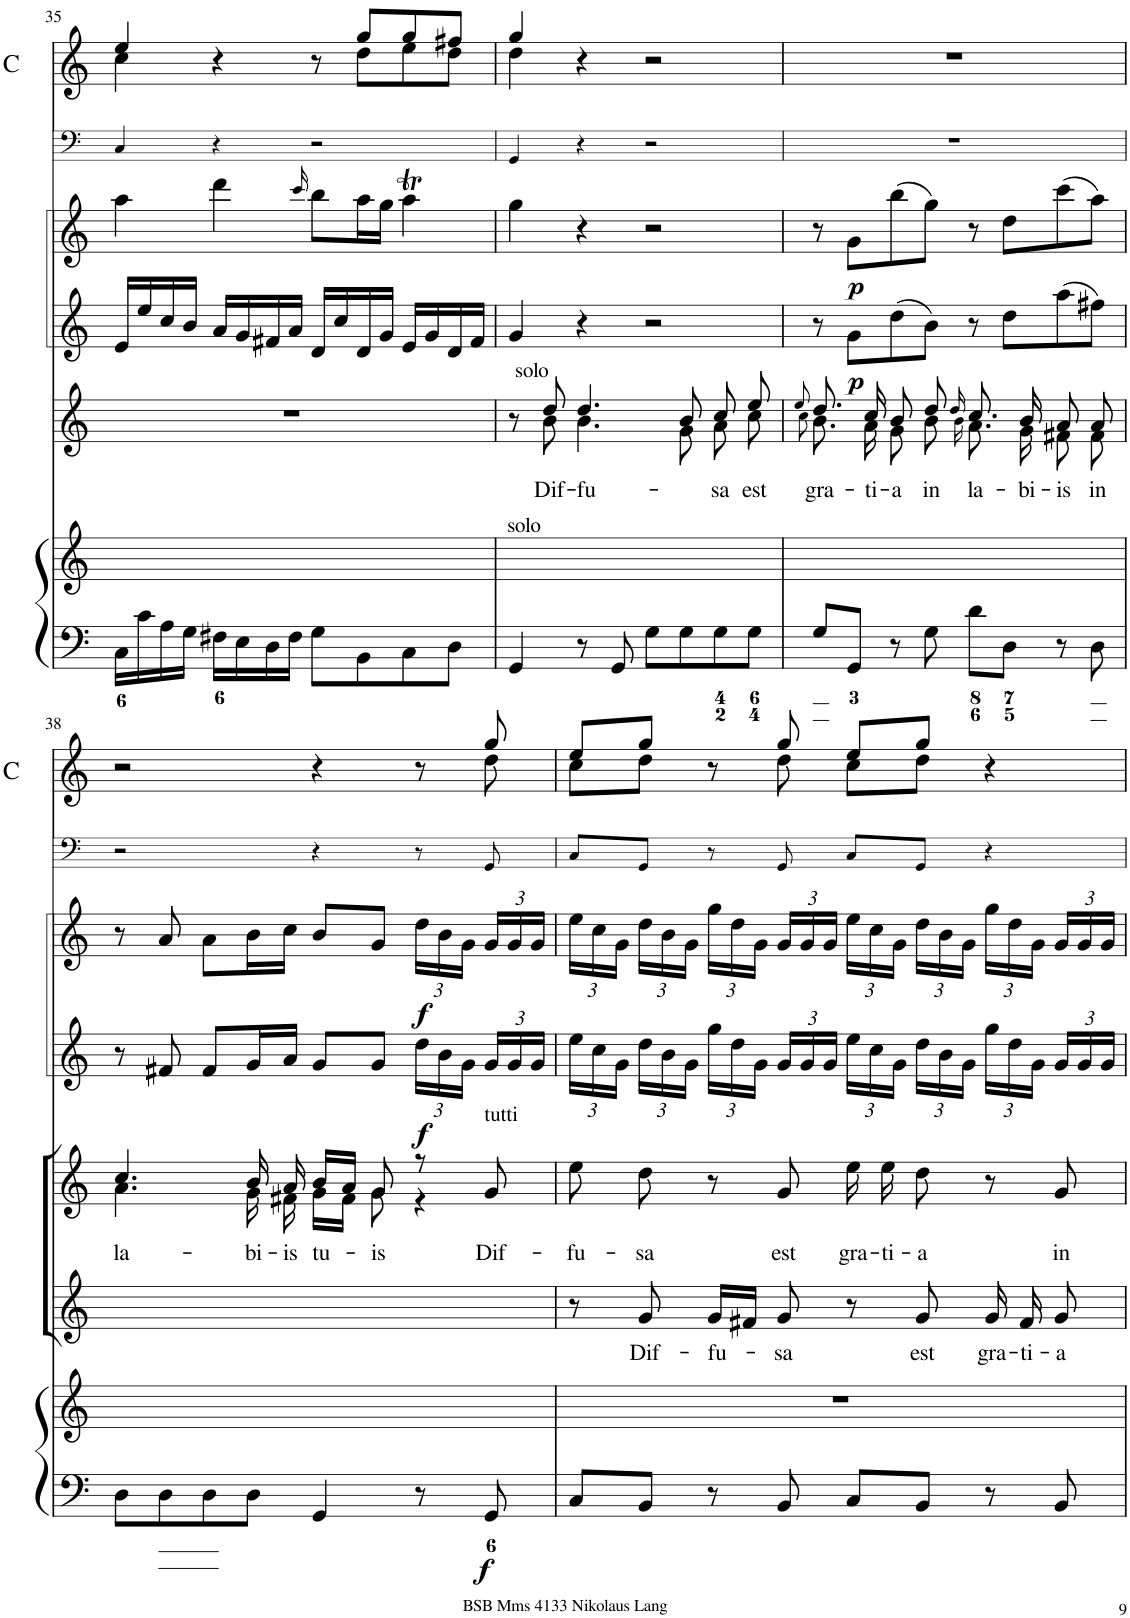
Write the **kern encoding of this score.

**kern	**dynam	**kern	**text	**kern	**text	**kern	**dynam	**kern	**dynam	**kern	**kern
*part7	*part7	*part6	*part6	*part5	*part5	*part4	*part4	*part3	*part3	*part2	*part1
*staff7	*staff7	*staff6	*staff6	*staff5	*staff5	*staff4	*staff4	*staff3	*staff3	*staff2	*staff1
*I"Organo	*	*I"Soprano 2	*	*I"Soprano 1	*	*I"Violino 2	*	*I"Violino 1	*	*I"Timpani	*I"Clarini
*	*	*	*	*	*	*I'Vln	*	*I'Vln	*	*I'Timp	*I'C
!!LO:PB:g=z
*clefF4	*	*clefG2	*	*clefG2	*	*clefG2	*	*clefG2	*	*clefF4	*clefG2
*k[]	*	*k[]	*	*k[]	*	*k[]	*	*k[]	*	*k[]	*k[]
*M4/4	*	*M4/4	*	*M4/4	*	*M4/4	*	*M4/4	*	*M4/4	*M4/4
*met(c)	*	*met(c)	*	*met(c)	*	*met(c)	*	*met(c)	*	*met(c)	*met(c)
=35	=35	=35	=35	=35	=35	=35	=35	=35	=35	=35	=35
*	*	*	*	*	*	*	*	*	*	*	*^
16C\LL	.	1r	.	1r	.	16e/LL	.	4aa\	.	4C/	4ee/	4cc\
16c\	.	.	.	.	.	16ee/	.	.	.	.	.	.
16A\	.	.	.	.	.	16cc/	.	.	.	.	.	.
16G\JJ	.	.	.	.	.	16b/JJ	.	.	.	.	.	.
16F#X\LL	.	.	.	.	.	16a/LL	.	4ddd\	.	4r	4r	4.ryy
16E\	.	.	.	.	.	16g/	.	.	.	.	.	.
16D\	.	.	.	.	.	16f#X/	.	.	.	.	.	.
16F#\JJ	.	.	.	.	.	16a/JJ	.	.	.	.	.	.
.	.	.	.	.	.	.	.	16qccc/	.	.	.	.
8G\L	.	.	.	.	.	16d/LL	.	8bb\L	.	2r	8r	.
.	.	.	.	.	.	16cc/	.	.	.	.	.	.
8BB\	.	.	.	.	.	16d/	.	16aa\L	.	.	8gg/L	8dd\L
.	.	.	.	.	.	16g/JJ	.	16gg\JJ	.	.	.	.
8C\	.	.	.	.	.	16e/LL	.	4aaT\	.	.	8gg/	8ee\
.	.	.	.	.	.	16g/	.	.	.	.	.	.
8D\J	.	.	.	.	.	16d/	.	.	.	.	8ff#X/J	8dd\J
.	.	.	.	.	.	16f#/JJ	.	.	.	.	.	.
=36	=36	=36	=36	=36	=36	=36	=36	=36	=36	=36	=36	=36
*	*	*	*	*^	*	*	*	*	*	*	*	*
4GG/	.	1r	.	8r	8ryy	.	4g/	.	4gg\	.	4GG/	4gg/	4dd\
!	!	!	!	!LO:TX:a:t=solo	!	!	!	!	!	!	!	!	!
!	!	!	!	!LO:TX:b:t=solo	!	!	!	!	!	!	!	!	!
!	!	!	!	!	!	!LO:LY:b	!	!	!	!	!	!	!
.	.	.	.	8dd/	8b\	Dif-	.	.	.	.	.	.	.
!	!	!	!	!	!	!LO:LY:b	!	!	!	!	!	!	!
8r	.	.	.	4.dd/	4.b\	-fu-	4r	.	4r	.	4r	4r	2.ryy
8GG/	.	.	.	.	.	.	.	.	.	.	.	.	.
8G\L	.	.	.	.	.	.	2r	.	2r	.	2r	2r	.
8G\	.	.	.	8b/	8g\	.	.	.	.	.	.	.	.
!	!	!	!	!	!	!LO:LY:b	!	!	!	!	!	!	!
8G\	.	.	.	8cc/	8a\	-sa	.	.	.	.	.	.	.
!	!	!	!	!	!	!LO:LY:b	!	!	!	!	!	!	!
8G\J	.	.	.	8ee/	8cc\	est	.	.	.	.	.	.	.
*	*	*	*	*	*	*	*	*	*	*	*	*v	*v
=37	=37	=37	=37	=37	=37	=37	=37	=37	=37	=37	=37	=37
.	.	.	.	8qee/	8qcc\	.	.	.	.	.	.	.
!	!	!	!	!	!	!LO:LY:b	!	!	!	!	!	!
8G/L	.	1r	.	8.dd/	8.b\	gra-	8r	.	8r	.	1r	1r
!	!	!	!	!	!	!	!	!LO:DY:b	!	!LO:DY:b	!	!
8GG/J	.	.	.	.	.	.	8g\L	p	8g\L	p	.	.
!	!	!	!	!	!	!LO:LY:b	!	!	!	!	!	!
.	.	.	.	16cc/	16a\	-ti-	.	.	.	.	.	.
!	!	!	!	!	!	!LO:LY:b	!	!	!	!	!	!
8r	.	.	.	8b/	8g\	-a	(8dd\	.	(8bb\	.	.	.
!	!	!	!	!	!	!LO:LY:b	!	!	!	!	!	!
8G\	.	.	.	8dd/	8b\	in	8b\J)	.	8gg\J)	.	.	.
.	.	.	.	16qdd/	16qb\	.	.	.	.	.	.	.
!	!	!	!	!	!	!LO:LY:b	!	!	!	!	!	!
8d\L	.	.	.	8.cc/	8.a\	la-	8r	.	8r	.	.	.
8D\J	.	.	.	.	.	.	8dd\L	.	8dd\L	.	.	.
!	!	!	!	!	!	!LO:LY:b	!	!	!	!	!	!
.	.	.	.	16b/	16g\	-bi-	.	.	.	.	.	.
!	!	!	!	!	!	!LO:LY:b	!	!	!	!	!	!
8r	.	.	.	8a/	8f#X\	-is	(8aa\	.	(8ccc\	.	.	.
!	!	!	!	!	!	!LO:LY:b	!	!	!	!	!	!
8D\	.	.	.	8a/	8f#\	in	8ff#X\J)	.	8aa\J)	.	.	.
!!LO:LB:g=z
=38	=38	=38	=38	=38	=38	=38	=38	=38	=38	=38	=38	=38
!	!	!	!	!	!	!LO:LY:b	!	!	!	!	!	!
*	*	*	*	*	*	*	*	*	*	*	*	*^
8D\L	.	2ryy	.	4.cc/	4.a\	la-	8r	.	8r	.	2r	2r	2..ryy
8D\	.	.	.	.	.	.	8f#X/	.	8a/	.	.	.	.
8D\	.	.	.	.	.	.	8f#/L	.	8a\L	.	.	.	.
!	!	!	!	!	!	!LO:LY:b	!	!	!	!	!	!	!
8D\J	.	.	.	16b/	16g\	-bi-	16g/L	.	16b\L	.	.	.	.
!	!	!	!	!	!	!LO:LY:b	!	!	!	!	!	!	!
.	.	.	.	16a/	16f#X\	-is	16a/JJ	.	16cc\JJ	.	.	.	.
!	!	!	!	!	!	!LO:LY:b	!	!	!	!	!	!	!
4GG/	.	4ryy	.	16b/LL	16g\LL	tu-	8g/L	.	8b/L	.	4r	4r	.
.	.	.	.	16a/JJ	16f#\JJ	.	.	.	.	.	.	.	.
!	!	!	!	!	!	!LO:LY:b	!	!	!	!	!	!	!
.	.	.	.	8g/	8g\	-is	8g/J	.	8g/J	.	.	.	.
*	*	*	*	*	*	*	*Xbrackettup	*	*Xbrackettup	*	*	*	*
!	!	!	!	!	!	!	!	!LO:DY:b	!	!LO:DY:b	!	!	!
8r	.	8ryy	.	8r	4r	.	24dd\LL	f	24dd\LL	f	8r	8r	.
.	.	.	.	.	.	.	24b\	.	24b\	.	.	.	.
.	.	.	.	.	.	.	24g\JJ	.	24g\JJ	.	.	.	.
!	!	!	!	!LO:TX:a:t=tutti	!	!	!	!	!	!	!	!	!
!	!LO:DY:b	!	!	!	!	!LO:LY:b	!	!	!	!	!	!	!
8GG/	f	8ryy	.	8g/	.	Dif-	24g/LL	.	24g/LL	.	8GG/	8gg/	8dd\
.	.	.	.	.	.	.	24g/	.	24g/	.	.	.	.
.	.	.	.	.	.	.	24g/JJ	.	24g/JJ	.	.	.	.
*	*	*	*	*v	*v	*	*	*	*	*	*	*	*
=39	=39	=39	=39	=39	=39	=39	=39	=39	=39	=39	=39	=39
!	!	!	!	!	!LO:LY:b	!	!	!	!	!	!	!
8C/L	.	8r	.	8ee\	-fu-	24ee\LL	.	24ee\LL	.	8C/L	8ee/L	8cc\L
.	.	.	.	.	.	24cc\	.	24cc\	.	.	.	.
.	.	.	.	.	.	24g\JJ	.	24g\JJ	.	.	.	.
!	!	!	!LO:LY:b	!	!LO:LY:b	!	!	!	!	!	!	!
8BB/J	.	8g/	Dif-	8dd\	-sa	24dd\LL	.	24dd\LL	.	8GG/J	8gg/J	8dd\J
.	.	.	.	.	.	24b\	.	24b\	.	.	.	.
.	.	.	.	.	.	24g\JJ	.	24g\JJ	.	.	.	.
!	!	!	!LO:LY:b	!	!	!	!	!	!	!	!	!
8r	.	16g/LL	-fu-	8r	.	24gg\LL	.	24gg\LL	.	8r	8r	8ryy
.	.	.	.	.	.	24dd\	.	24dd\	.	.	.	.
.	.	16f#X/JJ	.	.	.	.	.	.	.	.	.	.
.	.	.	.	.	.	24g\JJ	.	24g\JJ	.	.	.	.
!	!	!	!LO:LY:b	!	!LO:LY:b	!	!	!	!	!	!	!
8BB/	.	8g/	-sa	8g/	est	24g/LL	.	24g/LL	.	8GG/	8gg/	8dd\
.	.	.	.	.	.	24g/	.	24g/	.	.	.	.
.	.	.	.	.	.	24g/JJ	.	24g/JJ	.	.	.	.
!	!	!	!	!	!LO:LY:b	!	!	!	!	!	!	!
8C/L	.	8r	.	16ee\	gra-	24ee\LL	.	24ee\LL	.	8C/L	8ee/L	8cc\L
.	.	.	.	.	.	24cc\	.	24cc\	.	.	.	.
!	!	!	!	!	!LO:LY:b	!	!	!	!	!	!	!
.	.	.	.	16ee\	-ti-	.	.	.	.	.	.	.
.	.	.	.	.	.	24g\JJ	.	24g\JJ	.	.	.	.
!	!	!	!LO:LY:b	!	!LO:LY:b	!	!	!	!	!	!	!
8BB/J	.	8g/	est	8dd\	-a	24dd\LL	.	24dd\LL	.	8GG/J	8gg/J	8dd\J
.	.	.	.	.	.	24b\	.	24b\	.	.	.	.
.	.	.	.	.	.	24g\JJ	.	24g\JJ	.	.	.	.
!	!	!	!LO:LY:b	!	!	!	!	!	!	!	!	!
8r	.	16g/	gra-	8r	.	24gg\LL	.	24gg\LL	.	4r	4r	4ryy
.	.	.	.	.	.	24dd\	.	24dd\	.	.	.	.
!	!	!	!LO:LY:b	!	!	!	!	!	!	!	!	!
.	.	16f#/	-ti-	.	.	.	.	.	.	.	.	.
.	.	.	.	.	.	24g\JJ	.	24g\JJ	.	.	.	.
!	!	!	!LO:LY:b	!	!LO:LY:b	!	!	!	!	!	!	!
8BB/	.	8g/	-a	8g/	in	24g/LL	.	24g/LL	.	.	.	.
.	.	.	.	.	.	24g/	.	24g/	.	.	.	.
.	.	.	.	.	.	24g/JJ	.	24g/JJ	.	.	.	.
*	*	*	*	*	*	*	*	*	*	*	*v	*v
=	=	=	=	=	=	=	=	=	=	=	=
*-	*-	*-	*-	*-	*-	*-	*-	*-	*-	*-	*-
